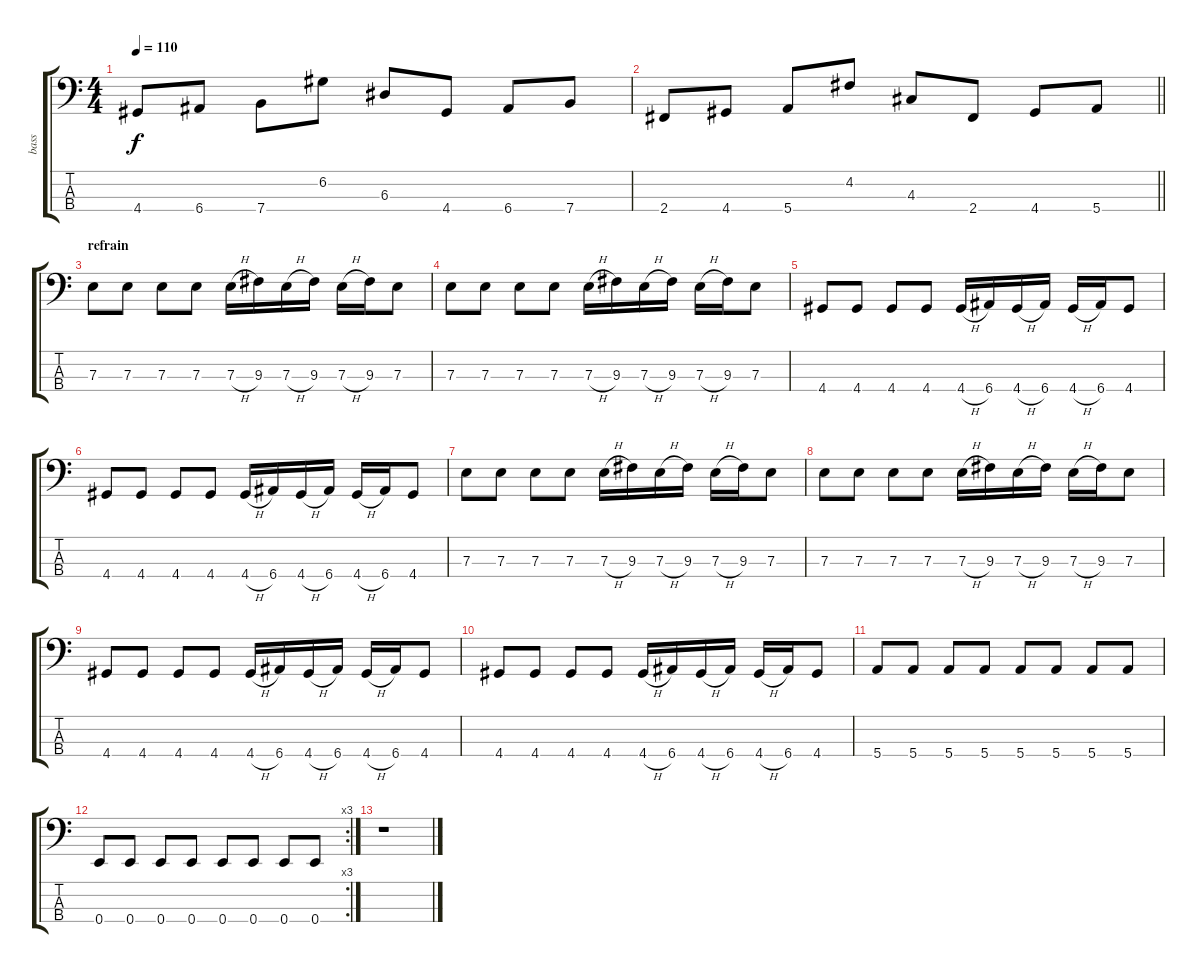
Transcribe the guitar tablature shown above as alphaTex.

\track ("bass" "bass") {instrument electricbassfinger}
\staff {score tabs}
\tuning (G2 D2 A1 E1) {hide}
\ts (4 4)
\tempo 110
\clef f4
\ks c
4.4.8{dy f} 6.4.8 7.4.8 6.2.8 6.3.8 4.4.8 6.4.8 7.4.8 |
\barLineRight lightlight
2.4.8 4.4.8 5.4.8 4.2.8 4.3.8 2.4.8 4.4.8 5.4.8 |
\section ("" "refrain")
7.3.8 7.3.8 7.3.8 7.3.8 7.3{h}.16 9.3.16 7.3{h}.16 9.3.16 7.3{h}.16 9.3.16 7.3.8 |
7.3.8 7.3.8 7.3.8 7.3.8 7.3{h}.16 9.3.16 7.3{h}.16 9.3.16 7.3{h}.16 9.3.16 7.3.8 |
4.4.8 4.4.8 4.4.8 4.4.8 4.4{h}.16 6.4.16 4.4{h}.16 6.4.16 4.4{h}.16 6.4.16 4.4.8 |
4.4.8 4.4.8 4.4.8 4.4.8 4.4{h}.16 6.4.16 4.4{h}.16 6.4.16 4.4{h}.16 6.4.16 4.4.8 |
7.3.8 7.3.8 7.3.8 7.3.8 7.3{h}.16 9.3.16 7.3{h}.16 9.3.16 7.3{h}.16 9.3.16 7.3.8 |
7.3.8 7.3.8 7.3.8 7.3.8 7.3{h}.16 9.3.16 7.3{h}.16 9.3.16 7.3{h}.16 9.3.16 7.3.8 |
4.4.8 4.4.8 4.4.8 4.4.8 4.4{h}.16 6.4.16 4.4{h}.16 6.4.16 4.4{h}.16 6.4.16 4.4.8 |
4.4.8 4.4.8 4.4.8 4.4.8 4.4{h}.16 6.4.16 4.4{h}.16 6.4.16 4.4{h}.16 6.4.16 4.4.8 |
5.4.8 5.4.8 5.4.8 5.4.8 5.4.8 5.4.8 5.4.8 5.4.8 |
\rc 3
0.4.8 0.4.8 0.4.8 0.4.8 0.4.8 0.4.8 0.4.8 0.4.8 |
r.1
